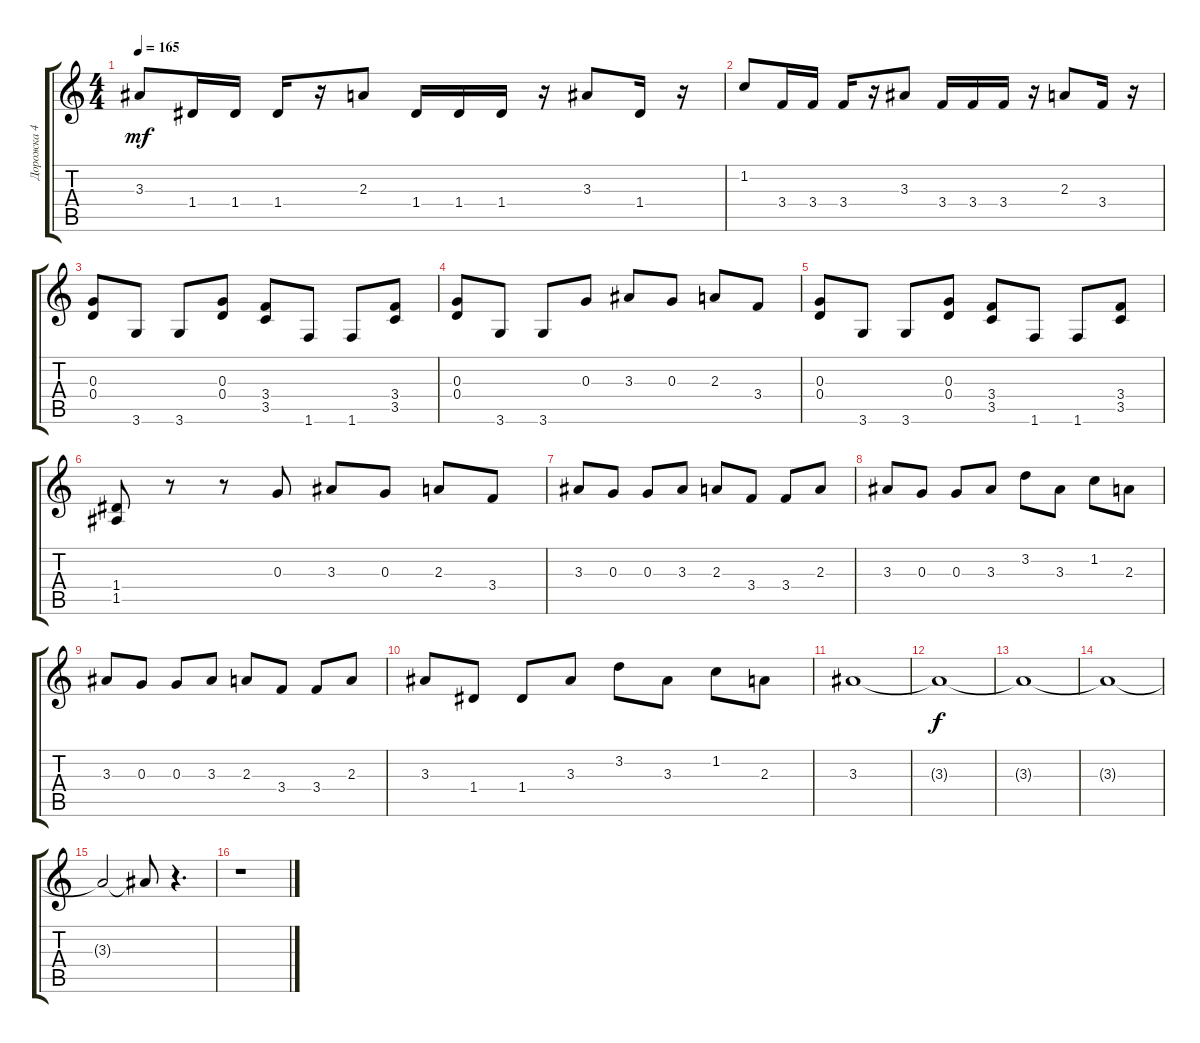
\track ("Дорожка 4" "Дорожка 4") {instrument overdrivenguitar}
\staff {score tabs}
\tuning (E4 B3 G3 D3 A2 E2) {hide}
\ts (4 4)
\tempo 165
\clef g2
\ks c
3.3.8{dy mf} 1.4.16 1.4.16 1.4.16 r.16 2.3.8 1.4.16 1.4.16 1.4.16 r.16 3.3.8 1.4.16 r.16 |
1.2.8 3.4.16 3.4.16 3.4.16 r.16 3.3.8 3.4.16 3.4.16 3.4.16 r.16 2.3.8 3.4.16 r.16 |
(0.3 0.4).8 3.6.8 3.6.8 (0.3 0.4).8 (3.4 3.5).8 1.6.8 1.6.8 (3.4 3.5).8 |
(0.3 0.4).8 3.6.8 3.6.8 0.3.8 3.3.8 0.3.8 2.3.8 3.4.8 |
(0.3 0.4).8 3.6.8 3.6.8 (0.3 0.4).8 (3.4 3.5).8 1.6.8 1.6.8 (3.4 3.5).8 |
(1.4 1.5).8 r.8 r.8 0.3.8 3.3.8 0.3.8 2.3.8 3.4.8 |
3.3.8 0.3.8 0.3.8 3.3.8 2.3.8 3.4.8 3.4.8 2.3.8 |
3.3.8 0.3.8 0.3.8 3.3.8 3.2.8 3.3.8 1.2.8 2.3.8 |
3.3.8 0.3.8 0.3.8 3.3.8 2.3.8 3.4.8 3.4.8 2.3.8 |
3.3.8 1.4.8 1.4.8 3.3.8 3.2.8 3.3.8 1.2.8 2.3.8 |
3.3.1 |
3.3{t}.1{dy f} |
3.3{t}.1 |
3.3{t}.1 |
3.3{t}.2 3.3{t}.8 r.4{d} |
r.1
